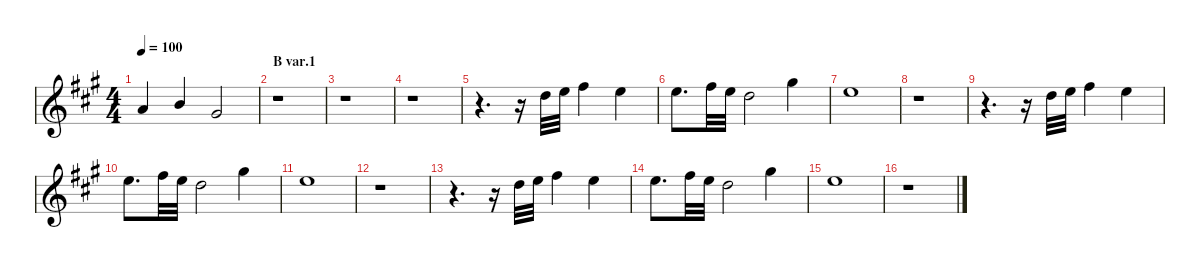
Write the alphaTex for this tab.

\defaultSystemsLayout 4
\hideDynamics
\bracketExtendMode nobrackets
\singleTrackTrackNamePolicy hidden
\multiTrackTrackNamePolicy hidden
\otherSystemsTrackNameOrientation horizontal
\track ("Bb Clarinet" "clar.") {instrument clarinet}
\staff {score}
\tuning (E4 B3 G3 D3 A2 E2)
\ts (4 4)
\tempo 100
\clef g2
\ks a
5.1{acc forcenatural}.4{dy f beam Up} 7.1{acc forcenatural}.4{beam Up} 4.1{acc #}.2{beam Up} |
\section ("" "B var.1")
r.1{beam Down} |
r.1{beam Down} |
r.1{beam Down} |
r.4{d beam Down} r.16{beam Down} 10.1{acc forcenatural}.32{beam Down} 12.1{acc forcenatural}.32{beam Down} 14.1{acc #}.4{beam Down} 12.1{acc forcenatural}.4{beam Down} |
12.1{acc forcenatural}.8{d beam Down} 14.1{acc #}.32{beam Down} 12.1{acc forcenatural}.32{beam Down} 10.1{acc forcenatural}.2{beam Down} 16.1{acc #}.4{beam Down} |
12.1{acc forcenatural}.1{beam Down} |
r.1{beam Down} |
r.4{d beam Down} r.16{beam Down} 10.1{acc forcenatural}.32{beam Down} 12.1{acc forcenatural}.32{beam Down} 14.1{acc #}.4{beam Down} 12.1{acc forcenatural}.4{beam Down} |
12.1{acc forcenatural}.8{d beam Down} 14.1{acc #}.32{beam Down} 12.1{acc forcenatural}.32{beam Down} 10.1{acc forcenatural}.2{beam Down} 16.1{acc #}.4{beam Down} |
12.1{acc forcenatural}.1{beam Down} |
r.1{beam Down} |
r.4{d beam Down} r.16{beam Down} 10.1{acc forcenatural}.32{beam Down} 12.1{acc forcenatural}.32{beam Down} 14.1{acc #}.4{beam Down} 12.1{acc forcenatural}.4{beam Down} |
12.1{acc forcenatural}.8{d beam Down} 14.1{acc #}.32{beam Down} 12.1{acc forcenatural}.32{beam Down} 10.1{acc forcenatural}.2{beam Down} 16.1{acc #}.4{beam Down} |
12.1{acc forcenatural}.1{beam Down} |
r.1{beam Down}
